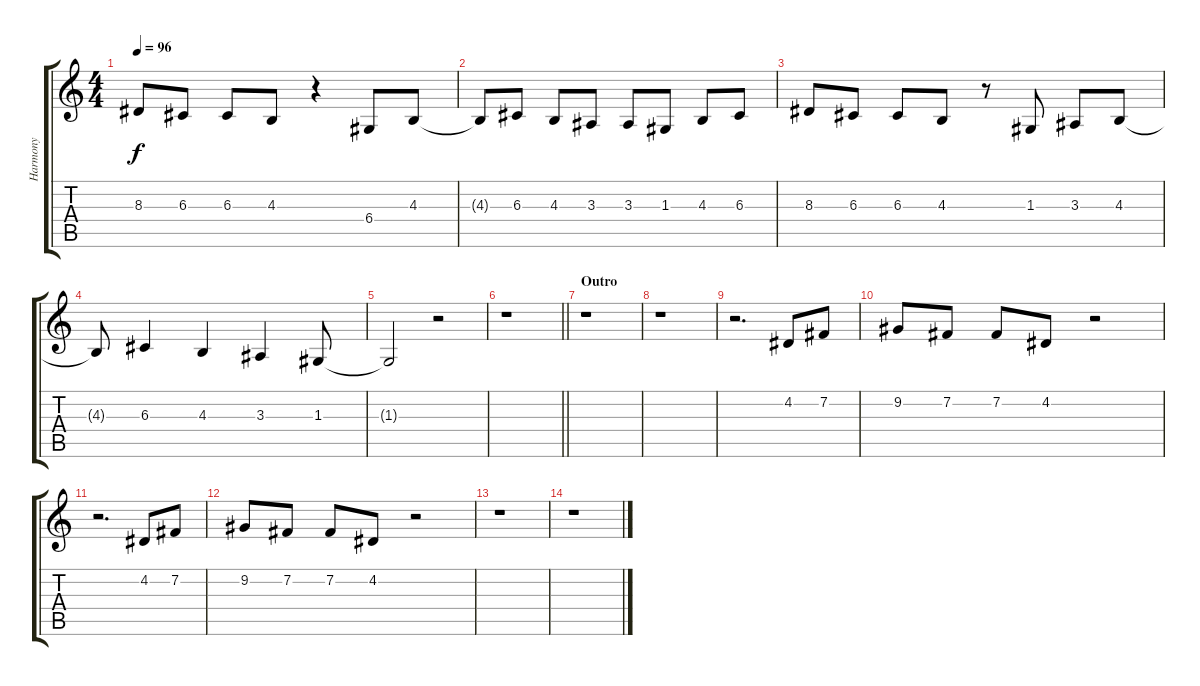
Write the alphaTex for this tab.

\track ("Harmony" "Harmony") {instrument trombone}
\staff {score tabs}
\tuning (E4 B3 G3 D3 A2 E2) {hide}
\ts (4 4)
\tempo 96
\clef g2
\ks c
8.3.8{dy f} 6.3.8 6.3.8 4.3.8 r.4 6.4.8 4.3.8 |
4.3{t}.8 6.3.8 4.3.8 3.3.8 3.3.8 1.3.8 4.3.8 6.3.8 |
8.3.8 6.3.8 6.3.8 4.3.8 r.8 1.3.8 3.3.8 4.3.8 |
4.3{t}.8 6.3.4 4.3.4 3.3.4 1.3.8 |
1.3{t}.2 r.2 |
\barLineRight lightlight
r.1 |
\section ("" "Outro")
r.1 |
r.1 |
r.2{d} 4.2.8 7.2.8 |
9.2.8 7.2.8 7.2.8 4.2.8 r.2 |
r.2{d} 4.2.8 7.2.8 |
9.2.8 7.2.8 7.2.8 4.2.8 r.2 |
r.1 |
r.1
